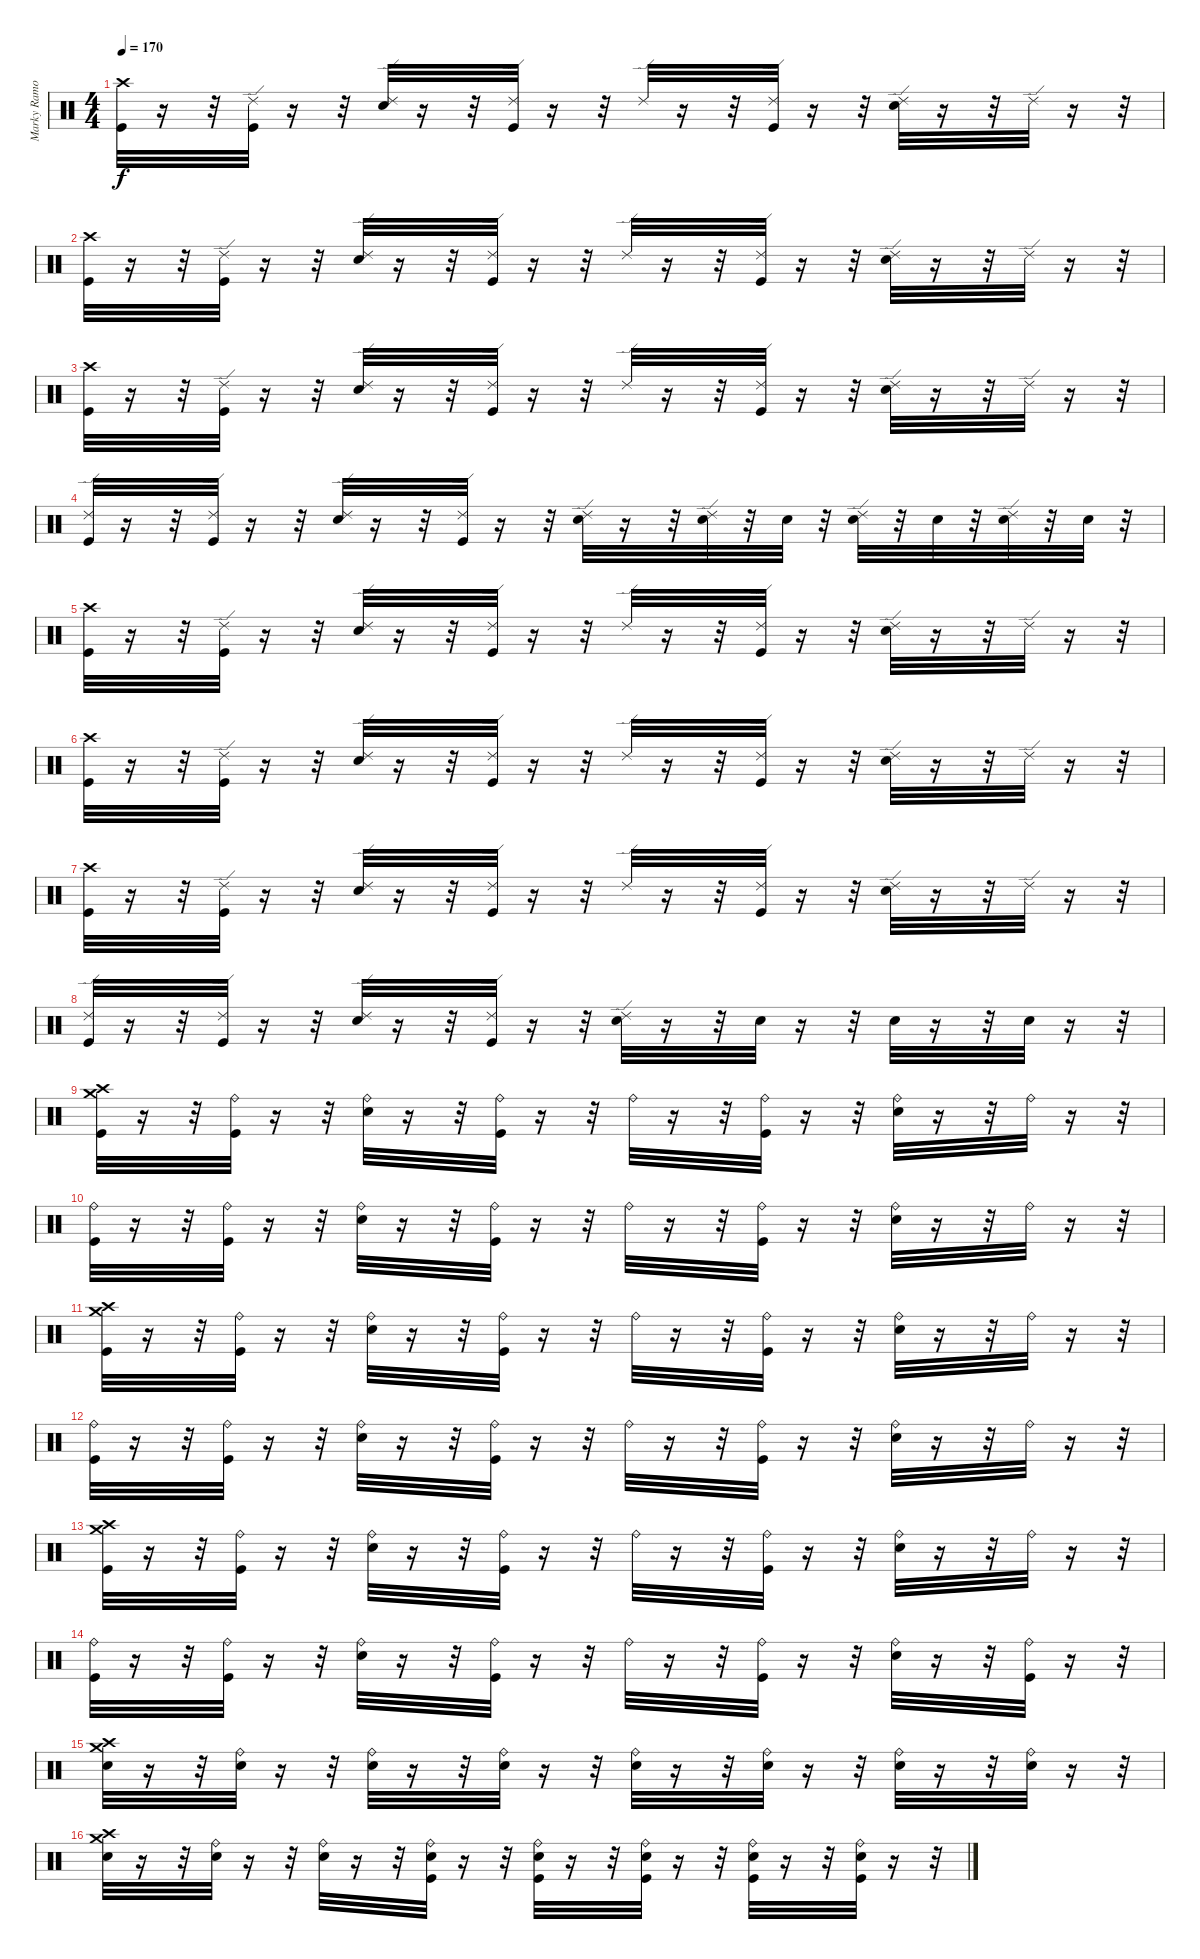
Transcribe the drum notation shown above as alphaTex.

\track ("Marky Ramone" "Marky Ramo") {instrument percussion}
\staff {score}
\articulation defaults
\ts (4 4)
\tempo 170
\clef neutral
\ks c
("Crash high (hit)" "Kick (hit)").32{dy f} r.16 r.32 ("Ride (edge) 2" "Kick (hit)").32 r.16 r.32 ("Ride (edge) 2" "Electric Snare (hit)").32 r.16 r.32 ("Ride (edge) 2" "Kick (hit)").32 r.16 r.32 "Ride (edge) 2".32 r.16 r.32 ("Ride (edge) 2" "Kick (hit)").32 r.16 r.32 ("Ride (edge) 2" "Electric Snare (hit)").32 r.16 r.32 "Ride (edge) 2".32 r.16 r.32 |
("Crash high (hit)" "Kick (hit)").32 r.16 r.32 ("Ride (edge) 2" "Kick (hit)").32 r.16 r.32 ("Electric Snare (hit)" "Ride (edge) 2").32 r.16 r.32 ("Kick (hit)" "Ride (edge) 2").32 r.16 r.32 "Ride (edge) 2".32 r.16 r.32 ("Kick (hit)" "Ride (edge) 2").32 r.16 r.32 ("Ride (edge) 2" "Electric Snare (hit)").32 r.16 r.32 "Ride (edge) 2".32 r.16 r.32 |
("Crash high (hit)" "Kick (hit)").32 r.16 r.32 ("Ride (edge) 2" "Kick (hit)").32 r.16 r.32 ("Ride (edge) 2" "Electric Snare (hit)").32 r.16 r.32 ("Ride (edge) 2" "Kick (hit)").32 r.16 r.32 "Ride (edge) 2".32 r.16 r.32 ("Ride (edge) 2" "Kick (hit)").32 r.16 r.32 ("Ride (edge) 2" "Electric Snare (hit)").32 r.16 r.32 "Ride (edge) 2".32 r.16 r.32 |
("Ride (edge) 2" "Kick (hit)").32 r.16 r.32 ("Ride (edge) 2" "Kick (hit)").32 r.16 r.32 ("Ride (edge) 2" "Electric Snare (hit)").32 r.16 r.32 ("Ride (edge) 2" "Kick (hit)").32 r.16 r.32 ("Electric Snare (hit)" "Ride (edge) 2").32 r.16 r.32 ("Electric Snare (hit)" "Ride (edge) 2").32 r.32 "Electric Snare (hit)".32 r.32 ("Ride (edge) 2" "Electric Snare (hit)").32 r.32 "Electric Snare (hit)".32 r.32 ("Electric Snare (hit)" "Ride (edge) 2").32 r.32 "Electric Snare (hit)".32 r.32 |
("Kick (hit)" "Crash high (hit)").32 r.16 r.32 ("Ride (edge) 2" "Kick (hit)").32 r.16 r.32 ("Ride (edge) 2" "Electric Snare (hit)").32 r.16 r.32 ("Ride (edge) 2" "Kick (hit)").32 r.16 r.32 "Ride (edge) 2".32 r.16 r.32 ("Ride (edge) 2" "Kick (hit)").32 r.16 r.32 ("Ride (edge) 2" "Electric Snare (hit)").32 r.16 r.32 "Ride (edge) 2".32 r.16 r.32 |
("Crash high (hit)" "Kick (hit)").32 r.16 r.32 ("Ride (edge) 2" "Kick (hit)").32 r.16 r.32 ("Ride (edge) 2" "Electric Snare (hit)").32 r.16 r.32 ("Ride (edge) 2" "Kick (hit)").32 r.16 r.32 "Ride (edge) 2".32 r.16 r.32 ("Ride (edge) 2" "Kick (hit)").32 r.16 r.32 ("Ride (edge) 2" "Electric Snare (hit)").32 r.16 r.32 "Ride (edge) 2".32 r.16 r.32 |
("Kick (hit)" "Crash high (hit)").32 r.16 r.32 ("Ride (edge) 2" "Kick (hit)").32 r.16 r.32 ("Ride (edge) 2" "Electric Snare (hit)").32 r.16 r.32 ("Ride (edge) 2" "Kick (hit)").32 r.16 r.32 "Ride (edge) 2".32 r.16 r.32 ("Ride (edge) 2" "Kick (hit)").32 r.16 r.32 ("Ride (edge) 2" "Electric Snare (hit)").32 r.16 r.32 "Ride (edge) 2".32 r.16 r.32 |
("Ride (edge) 2" "Kick (hit)").32 r.16 r.32 ("Ride (edge) 2" "Kick (hit)").32 r.16 r.32 ("Ride (edge) 2" "Electric Snare (hit)").32 r.16 r.32 ("Ride (edge) 2" "Kick (hit)").32 r.16 r.32 ("Electric Snare (hit)" "Ride (edge) 2").32 r.16 r.32 "Electric Snare (hit)".32 r.16 r.32 "Electric Snare (hit)".32 r.16 r.32 "Electric Snare (hit)".32 r.16 r.32 |
("Crash medium (hit)" "Kick (hit)" "Crash high (hit)").32 r.16 r.32 ("Kick (hit)" "Ride (bell)").32 r.16 r.32 ("Electric Snare (hit)" "Ride (bell)").32 r.16 r.32 ("Kick (hit)" "Ride (bell)").32 r.16 r.32 "Ride (bell)".32 r.16 r.32 ("Kick (hit)" "Ride (bell)").32 r.16 r.32 ("Electric Snare (hit)" "Ride (bell)").32 r.16 r.32 "Ride (bell)".32 r.16 r.32 |
("Ride (bell)" "Kick (hit)").32 r.16 r.32 ("Ride (bell)" "Kick (hit)").32 r.16 r.32 ("Ride (bell)" "Electric Snare (hit)").32 r.16 r.32 ("Ride (bell)" "Kick (hit)").32 r.16 r.32 "Ride (bell)".32 r.16 r.32 ("Ride (bell)" "Kick (hit)").32 r.16 r.32 ("Ride (bell)" "Electric Snare (hit)").32 r.16 r.32 "Ride (bell)".32 r.16 r.32 |
("Kick (hit)" "Crash medium (hit)" "Crash high (hit)").32 r.16 r.32 ("Kick (hit)" "Ride (bell)").32 r.16 r.32 ("Electric Snare (hit)" "Ride (bell)").32 r.16 r.32 ("Kick (hit)" "Ride (bell)").32 r.16 r.32 "Ride (bell)".32 r.16 r.32 ("Kick (hit)" "Ride (bell)").32 r.16 r.32 ("Electric Snare (hit)" "Ride (bell)").32 r.16 r.32 "Ride (bell)".32 r.16 r.32 |
("Ride (bell)" "Kick (hit)").32 r.16 r.32 ("Ride (bell)" "Kick (hit)").32 r.16 r.32 ("Ride (bell)" "Electric Snare (hit)").32 r.16 r.32 ("Kick (hit)" "Ride (bell)").32 r.16 r.32 "Ride (bell)".32 r.16 r.32 ("Kick (hit)" "Ride (bell)").32 r.16 r.32 ("Electric Snare (hit)" "Ride (bell)").32 r.16 r.32 "Ride (bell)".32 r.16 r.32 |
("Crash medium (hit)" "Kick (hit)" "Crash high (hit)").32 r.16 r.32 ("Kick (hit)" "Ride (bell)").32 r.16 r.32 ("Electric Snare (hit)" "Ride (bell)").32 r.16 r.32 ("Kick (hit)" "Ride (bell)").32 r.16 r.32 "Ride (bell)".32 r.16 r.32 ("Kick (hit)" "Ride (bell)").32 r.16 r.32 ("Electric Snare (hit)" "Ride (bell)").32 r.16 r.32 "Ride (bell)".32 r.16 r.32 |
("Ride (bell)" "Kick (hit)").32 r.16 r.32 ("Ride (bell)" "Kick (hit)").32 r.16 r.32 ("Ride (bell)" "Electric Snare (hit)").32 r.16 r.32 ("Ride (bell)" "Kick (hit)").32 r.16 r.32 "Ride (bell)".32 r.16 r.32 ("Ride (bell)" "Kick (hit)").32 r.16 r.32 ("Ride (bell)" "Electric Snare (hit)").32 r.16 r.32 ("Kick (hit)" "Ride (bell)").32 r.16 r.32 |
("Electric Snare (hit)" "Crash medium (hit)" "Crash high (hit)").32 r.16 r.32 ("Electric Snare (hit)" "Ride (bell)").32 r.16 r.32 ("Electric Snare (hit)" "Ride (bell)").32 r.16 r.32 ("Electric Snare (hit)" "Ride (bell)").32 r.16 r.32 ("Electric Snare (hit)" "Ride (bell)").32 r.16 r.32 ("Electric Snare (hit)" "Ride (bell)").32 r.16 r.32 ("Electric Snare (hit)" "Ride (bell)").32 r.16 r.32 ("Electric Snare (hit)" "Ride (bell)").32 r.16 r.32 |
("Electric Snare (hit)" "Crash high (hit)" "Crash medium (hit)").32 r.16 r.32 ("Electric Snare (hit)" "Ride (bell)").32 r.16 r.32 ("Ride (bell)" "Electric Snare (hit)").32 r.16 r.32 ("Electric Snare (hit)" "Kick (hit)" "Ride (bell)").32 r.16 r.32 ("Kick (hit)" "Electric Snare (hit)" "Ride (bell)").32 r.16 r.32 ("Electric Snare (hit)" "Kick (hit)" "Ride (bell)").32 r.16 r.32 ("Kick (hit)" "Electric Snare (hit)" "Ride (bell)").32 r.16 r.32 ("Kick (hit)" "Electric Snare (hit)" "Ride (bell)").32 r.16 r.32
